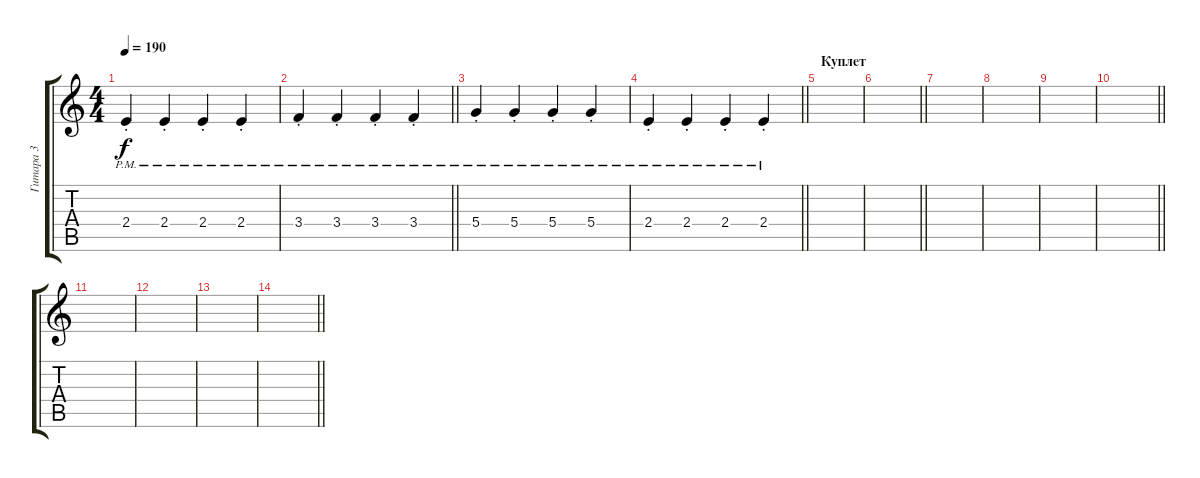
\track ("Гитара 3" "Гитара 3") {instrument electricguitarjazz}
\staff {score tabs}
\tuning (E4 B3 G3 D3 A2 E2) {hide}
\ts (4 4)
\tempo 190
\clef g2
\ks c
2.4{pm st}.4{dy f} 2.4{pm st}.4 2.4{pm st}.4 2.4{pm st}.4 |
\barLineRight lightlight
3.4{pm st}.4 3.4{pm st}.4 3.4{pm st}.4 3.4{pm st}.4 |
5.4{pm st}.4 5.4{pm st}.4 5.4{pm st}.4 5.4{pm st}.4 |
\barLineRight lightlight
2.4{pm st}.4 2.4{pm st}.4 2.4{pm st}.4 2.4{pm st}.4 |
\section ("" "Куплет")
|
\barLineRight lightlight
|
|
|
|
\barLineRight lightlight
|
|
|
|
\barLineRight lightlight
